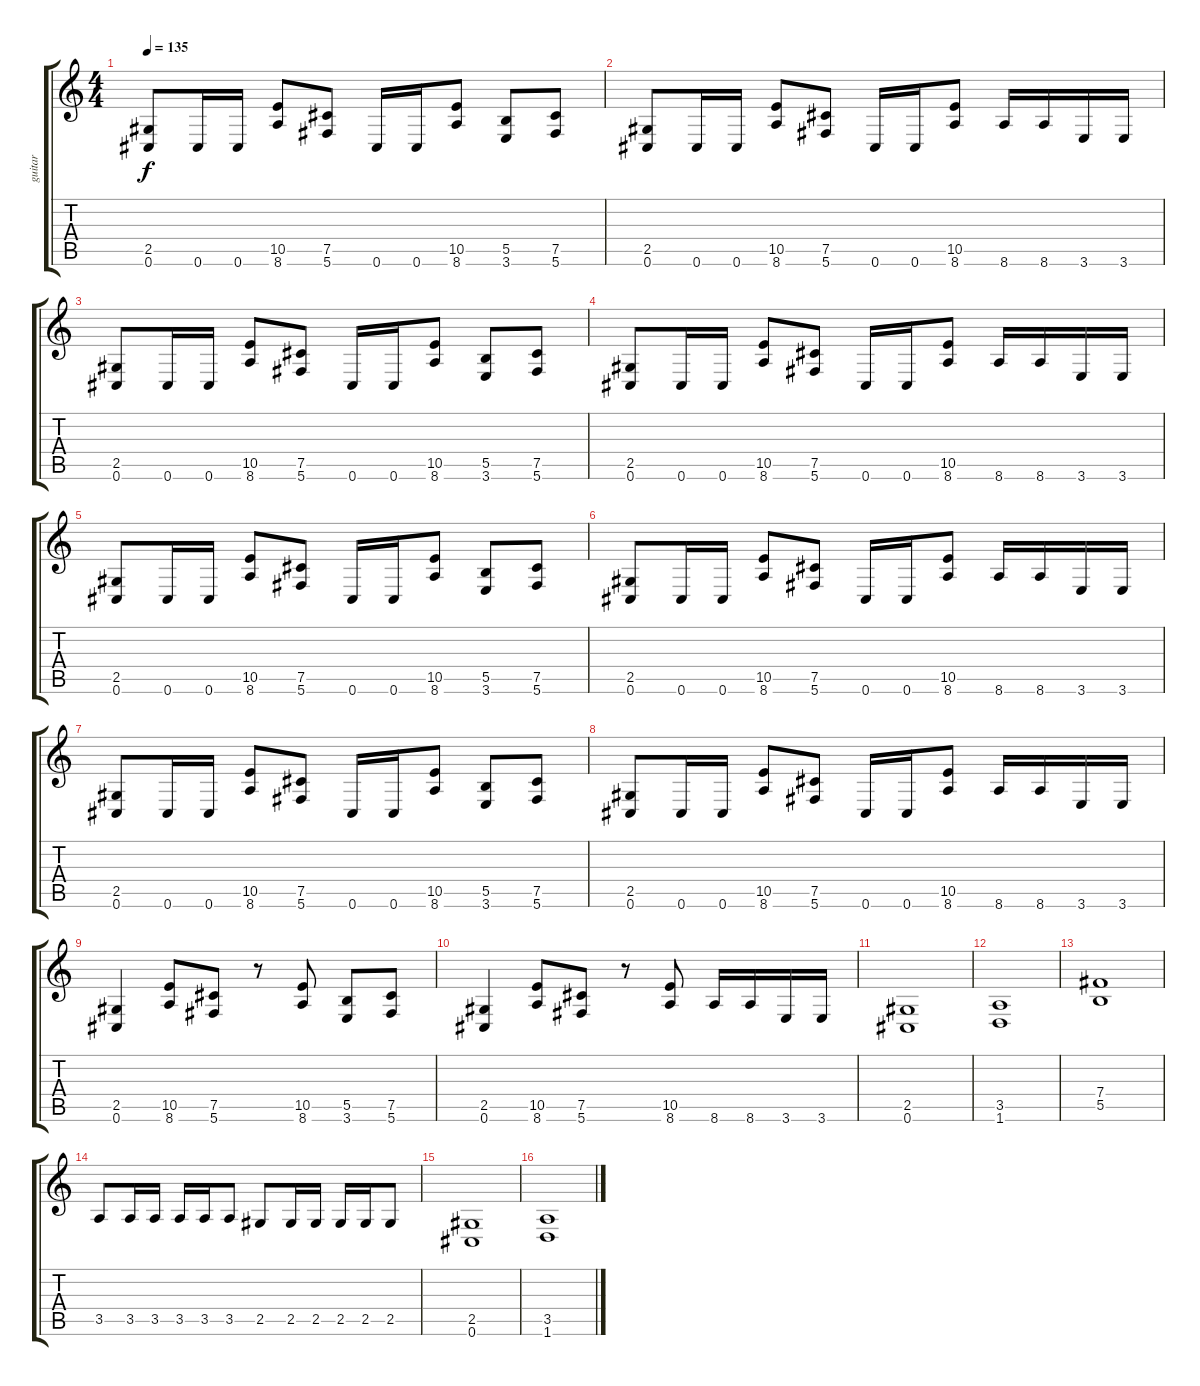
\track ("guitar" "guitar") {instrument distortionguitar}
\staff {score tabs}
\tuning (Db4 Ab3 E3 B2 Gb2 Db2) {hide}
\ts (4 4)
\tempo 135
\clef g2
\ks c
(2.5 0.6).8{dy f} 0.6.16 0.6.16 (10.5 8.6).8 (7.5 5.6).8 0.6.16 0.6.16 (10.5 8.6).8 (5.5 3.6).8 (7.5 5.6).8 |
(2.5 0.6).8 0.6.16 0.6.16 (10.5 8.6).8 (7.5 5.6).8 0.6.16 0.6.16 (10.5 8.6).8 8.6.16 8.6.16 3.6.16 3.6.16 |
(2.5 0.6).8 0.6.16 0.6.16 (10.5 8.6).8 (7.5 5.6).8 0.6.16 0.6.16 (10.5 8.6).8 (5.5 3.6).8 (7.5 5.6).8 |
(2.5 0.6).8 0.6.16 0.6.16 (10.5 8.6).8 (7.5 5.6).8 0.6.16 0.6.16 (10.5 8.6).8 8.6.16 8.6.16 3.6.16 3.6.16 |
(2.5 0.6).8 0.6.16 0.6.16 (10.5 8.6).8 (7.5 5.6).8 0.6.16 0.6.16 (10.5 8.6).8 (5.5 3.6).8 (7.5 5.6).8 |
(2.5 0.6).8 0.6.16 0.6.16 (10.5 8.6).8 (7.5 5.6).8 0.6.16 0.6.16 (10.5 8.6).8 8.6.16 8.6.16 3.6.16 3.6.16 |
(2.5 0.6).8 0.6.16 0.6.16 (10.5 8.6).8 (7.5 5.6).8 0.6.16 0.6.16 (10.5 8.6).8 (5.5 3.6).8 (7.5 5.6).8 |
(2.5 0.6).8 0.6.16 0.6.16 (10.5 8.6).8 (7.5 5.6).8 0.6.16 0.6.16 (10.5 8.6).8 8.6.16 8.6.16 3.6.16 3.6.16 |
(2.5 0.6).4 (10.5 8.6).8 (7.5 5.6).8 r.8 (10.5 8.6).8 (5.5 3.6).8 (7.5 5.6).8 |
(2.5 0.6).4 (10.5 8.6).8 (7.5 5.6).8 r.8 (10.5 8.6).8 8.6.16 8.6.16 3.6.16 3.6.16 |
(2.5 0.6).1 |
(3.5 1.6).1 |
(7.4 5.5).1 |
3.5.8 3.5.16 3.5.16 3.5.16 3.5.16 3.5.8 2.5.8 2.5.16 2.5.16 2.5.16 2.5.16 2.5.8 |
(2.5 0.6).1 |
(3.5 1.6).1
